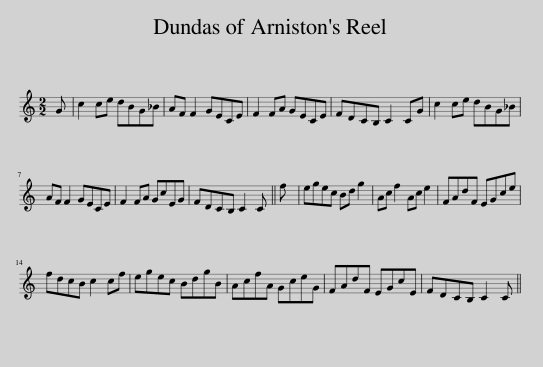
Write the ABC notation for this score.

X:1
L:1/8
M:2/2
I:linebreak $
K:C
V:1 treble
V:1
 G | c2 ce dBG_B | AF F2 GECE | F2 FA GECE | FDCB, C2 CG | %5
 c2 ce dBG_B |$ AF F2 GECE | F2 FA GcEG | FDCB, C2 C || f | %10
 egec Bd g2 | Ac f2 Ac e2 | FAdF EGce |$ fdcB c2 cf | egec BdgB | %15
 AcfA GceG | FAdF EGcE | FDCB, C2 C || %18
